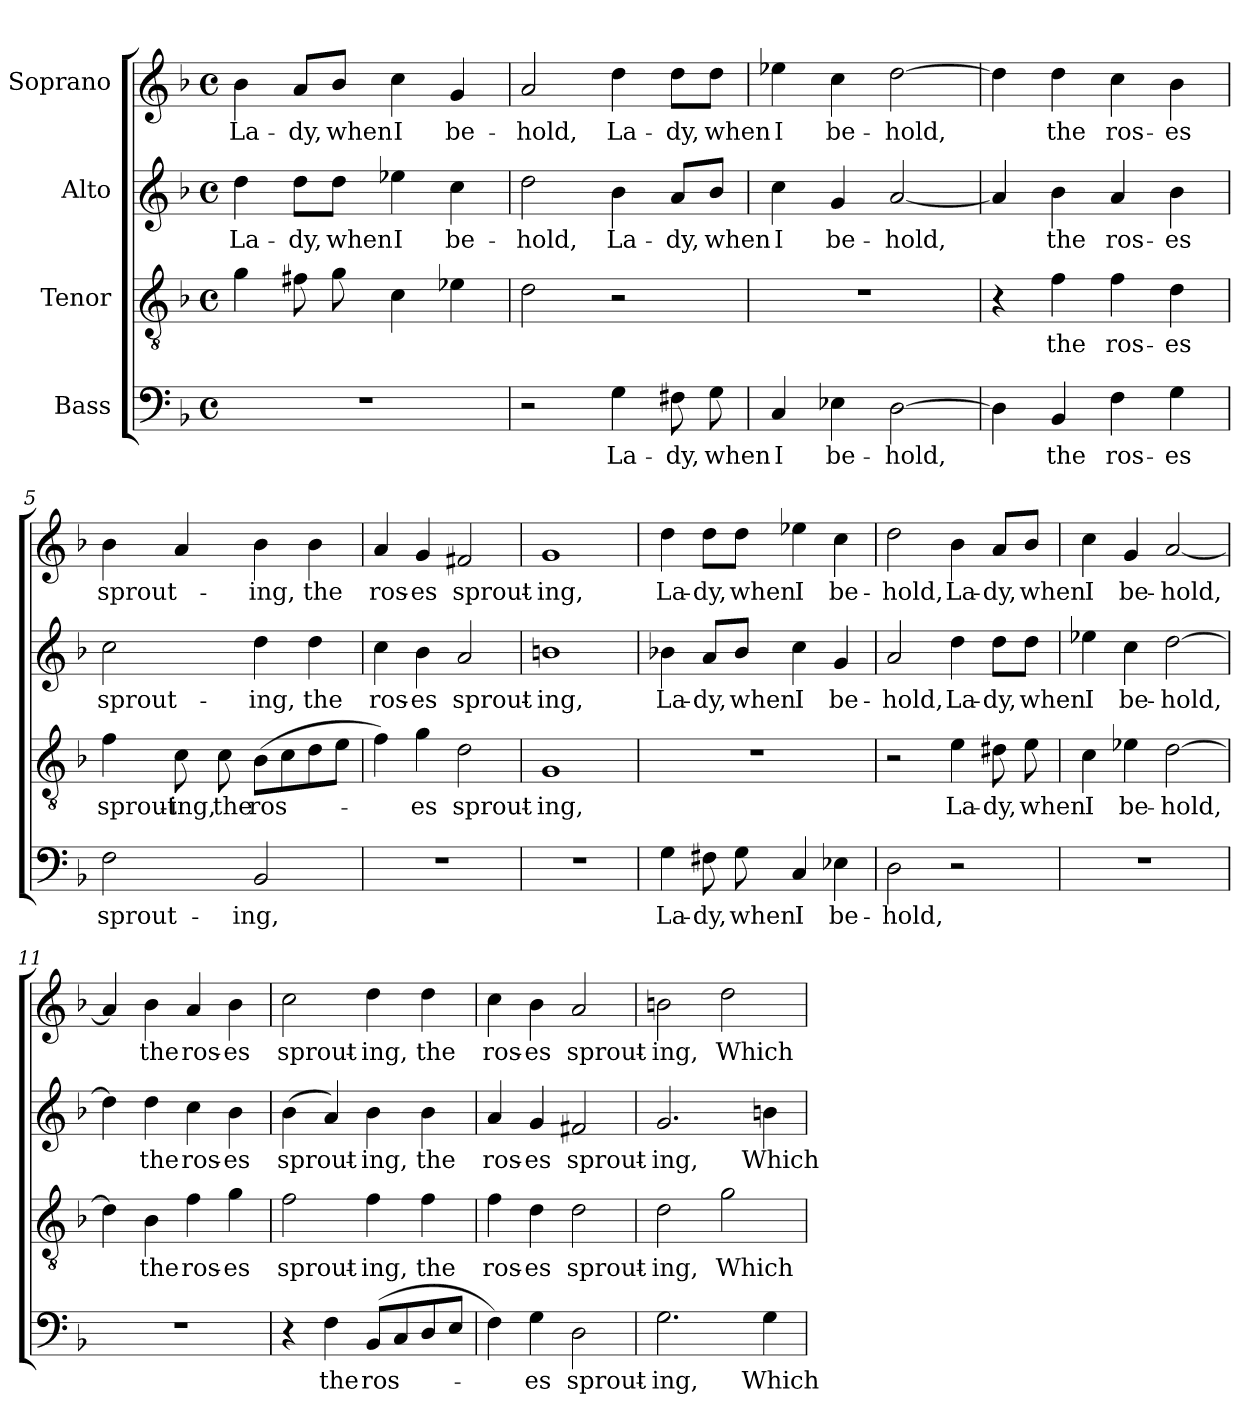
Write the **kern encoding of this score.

**kern	**text	**kern	**text	**kern	**text	**kern	**text
*part4	*part4	*part3	*part3	*part2	*part2	*part1	*part1
*staff4	*staff4	*staff3	*staff3	*staff2	*staff2	*staff1	*staff1
*I"Bass	*	*I"Tenor	*	*I"Alto	*	*I"Soprano	*
*clefF4	*	*clefGv2	*	*clefG2	*	*clefG2	*
*k[b-]	*	*k[b-]	*	*k[b-]	*	*k[b-]	*
*F:	*	*F:	*	*F:	*	*F:	*
*M4/4	*	*M4/4	*	*M4/4	*	*M4/4	*
*met(c)	*	*met(c)	*	*met(c)	*	*met(c)	*
=1	=1	=1	=1	=1	=1	=1	=1
1r	.	4g\	.	4dd\	La-	4b-\	La-
.	.	8f#X\	.	8dd\L	-dy,	8a/L	-dy,
.	.	8g\	.	8dd\J	when	8b-/J	when
.	.	4c\	.	4ee-X\	I	4cc\	I
.	.	4e-X\	.	4cc\	be-	4g/	be-
=2	=2	=2	=2	=2	=2	=2	=2
2r	.	2d\	.	2dd\	-hold,	2a/	-hold,
4G\	La-	2r	.	4b-\	La-	4dd\	La-
8F#X\	-dy,	.	.	8a/L	-dy,	8dd\L	-dy,
8G\	when	.	.	8b-/J	when	8dd\J	when
=3	=3	=3	=3	=3	=3	=3	=3
4C/	I	1r	.	4cc\	I	4ee-X\	I
4E-X\	be-	.	.	4g/	be-	4cc\	be-
[2D\	-hold,	.	.	[2a/	-hold,	[2dd\	-hold,
=4	=4	=4	=4	=4	=4	=4	=4
4D\]	.	4r	.	4a/]	.	4dd\]	.
4BB-/	the	4f\	the	4b-\	the	4dd\	the
4F\	ros-	4f\	ros-	4a/	ros-	4cc\	ros-
4G\	-es	4d\	-es	4b-\	-es	4b-\	-es
=5	=5	=5	=5	=5	=5	=5	=5
2F\	sprout-	4f\	sprout-	2cc\	sprout-	4b-\	sprout-
.	.	8c\	-ing,	.	.	4a/	.
.	.	8c\	the	.	.	.	.
2BB-/	-ing,	(8B-\L	ros-	4dd\	-ing,	4b-\	-ing,
.	.	8c\	.	.	.	.	.
.	.	8d\	.	4dd\	the	4b-\	the
.	.	8e\J	.	.	.	.	.
!!LO:LB:g=z
=6	=6	=6	=6	=6	=6	=6	=6
1r	.	4f\)	.	4cc\	ros-	4a/	ros-
.	.	4g\	-es	4b-\	-es	4g/	-es
.	.	2d\	sprout-	2a/	sprout-	2f#X/	sprout-
=7	=7	=7	=7	=7	=7	=7	=7
1r	.	1G	-ing,	1bn	-ing,	1g	-ing,
=8	=8	=8	=8	=8	=8	=8	=8
4G\	La-	1r	.	4b-X\	La-	4dd\	La-
8F#X\	-dy,	.	.	8a/L	-dy,	8dd\L	-dy,
8G\	when	.	.	8b-/J	when	8dd\J	when
4C/	I	.	.	4cc\	I	4ee-X\	I
4E-X\	be-	.	.	4g/	be-	4cc\	be-
=9	=9	=9	=9	=9	=9	=9	=9
2D\	-hold,	2r	.	2a/	-hold,	2dd\	-hold,
2r	.	4e\	La-	4dd\	La-	4b-\	La-
.	.	8d#X\	-dy,	8dd\L	-dy,	8a/L	-dy,
.	.	8e\	when	8dd\J	when	8b-/J	when
=10	=10	=10	=10	=10	=10	=10	=10
1r	.	4c\	I	4ee-X\	I	4cc\	I
.	.	4e-X\	be-	4cc\	be-	4g/	be-
.	.	[2d\	-hold,	[2dd\	-hold,	[2a/	-hold,
!!LO:PB:g=z
=11	=11	=11	=11	=11	=11	=11	=11
1r	.	4d\]	.	4dd\]	.	4a/]	.
.	.	4B-\	the	4dd\	the	4b-\	the
.	.	4f\	ros-	4cc\	ros-	4a/	ros-
.	.	4g\	-es	4b-\	-es	4b-\	-es
=12	=12	=12	=12	=12	=12	=12	=12
4r	.	2f\	sprout-	(4b-\	sprout-	2cc\	sprout-
4F\	the	.	.	4a/)	.	.	.
(8BB-/L	ros-	4f\	-ing,	4b-\	-ing,	4dd\	-ing,
8C/	.	.	.	.	.	.	.
8D/	.	4f\	the	4b-\	the	4dd\	the
8E/J	.	.	.	.	.	.	.
=13	=13	=13	=13	=13	=13	=13	=13
4F\)	.	4f\	ros-	4a/	ros-	4cc\	ros-
4G\	-es	4d\	-es	4g/	-es	4b-\	-es
2D\	sprout-	2d\	sprout-	2f#X/	sprout-	2a/	sprout-
=14	=14	=14	=14	=14	=14	=14	=14
2.G\	-ing,	2d\	-ing,	2.g/	-ing,	2bn\	-ing,
.	.	2g\	Which	.	.	2dd\	Which
4G\	Which	.	.	4bn\	Which	.	.
=	=	=	=	=	=	=	=
*-	*-	*-	*-	*-	*-	*-	*-
